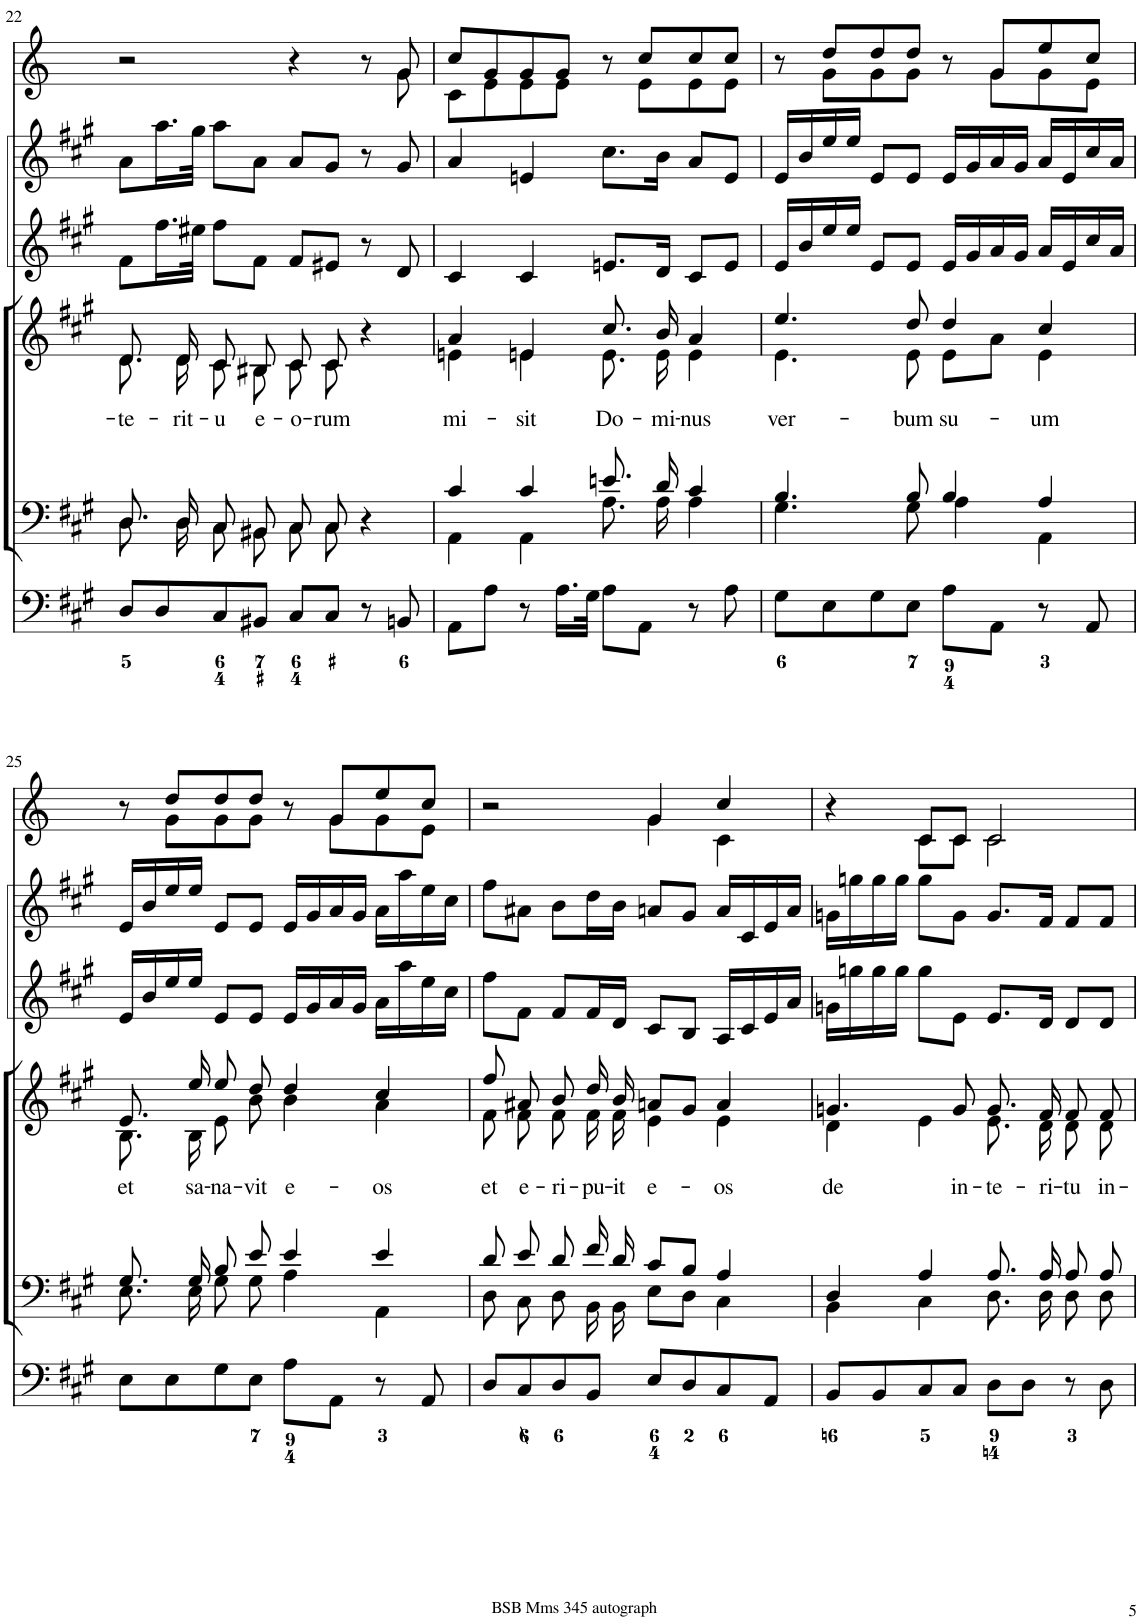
**kern	**kern	**kern	**text	**kern	**kern	**kern
*part6	*part5	*part4	*part4	*part3	*part2	*part1
*staff6	*staff5	*staff4	*staff4	*staff3	*staff2	*staff1
*I"Organ	*I"Voice	*I"Voice	*	*I"Violin	*I"Violini	*I"Corni in A
*	*	*	*	*I'Vln	*I'Vln	*
!!LO:PB:g=z
*clefF4	*clefF4	*clefG2	*	*clefG2	*clefG2	*clefG2
*	*	*	*	*	*	*Trd2c3
*k[f#c#g#]	*k[f#c#g#]	*k[f#c#g#]	*	*k[f#c#g#]	*k[f#c#g#]	*k[]
*M4/4	*M4/4	*M4/4	*	*M4/4	*M4/4	*M4/4
*met(c)	*met(c)	*met(c)	*	*met(c)	*met(c)	*met(c)
=22	=22	=22	=22	=22	=22	=22
*	*^	*	*	*	*	*
!	!	!	!	!LO:LY:b	!	!	!
*	*	*	*^	*	*	*	*^
8D/L	8.D/	8.D\	8.d/	8.d\	-te-	8f#\L	8a\L	2r	2..ryy
8D/	.	.	.	.	.	16.ff#\L	16.aa\L	.	.
!	!	!	!	!	!LO:LY:b	!	!	!	!
.	16D/	16D\	16d/	16d\	-rit-	.	.	.	.
.	.	.	.	.	.	32ee#X\JJk	32gg#\JJk	.	.
!	!	!	!	!	!LO:LY:b	!	!	!	!
8C#/	8C#/	8C#\	8c#/	8c#\	-u	8ff#\L	8aa\L	.	.
!	!	!	!	!	!LO:LY:b	!	!	!	!
8BB#X/J	8BB#X/	8BB#\	8B#X/	8B#\	e-	8f#\J	8a\J	.	.
!	!	!	!	!	!LO:LY:b	!	!	!	!
8C#/L	8C#/	8C#\	8c#/	8c#\	-o-	8f#/L	8a/L	4r	.
!	!	!	!	!	!LO:LY:b	!	!	!	!
8C#/J	8C#/	8C#\	8c#/	8c#\	-rum	8e#X/J	8g#/J	.	.
8r	4r	4ryy	4r	4ryy	.	8r	8r	8r	.
8BBn/	.	.	.	.	.	8d/	8g#/	8g/	8g\
=23	=23	=23	=23	=23	=23	=23	=23	=23	=23
!	!	!	!	!	!LO:LY:b	!	!	!	!
8AA\L	4c#/	4AA\	4a/	4en\	mi-	4c#/	4a/	8cc/L	8c\L
8A\J	.	.	.	.	.	.	.	8g/	8e\
!	!	!	!	!	!LO:LY:b	!	!	!	!
8r	4c#/	4AA\	4en/	4e\	-sit	4c#/	4en/	8g/	8e\
16.A\LL	.	.	.	.	.	.	.	8g/J	8e\J
32G#\JJk	.	.	.	.	.	.	.	.	.
!	!	!	!	!	!LO:LY:b	!	!	!	!
8A\L	8.en/	8.A\	8.cc#/	8.e\	Do-	8.en/L	8.cc#\L	8r	8ryy
8AA\J	.	.	.	.	.	.	.	8cc/L	8e\L
!	!	!	!	!	!LO:LY:b	!	!	!	!
.	16d/	16A\	16b/	16e\	-mi-	16d/Jk	16b\Jk	.	.
!	!	!	!	!	!LO:LY:b	!	!	!	!
8r	4c#/	4A\	4a/	4e\	-nus	8c#/L	8a/L	8cc/	8e\
8A\	.	.	.	.	.	8e/J	8e/J	8cc/J	8e\J
=24	=24	=24	=24	=24	=24	=24	=24	=24	=24
!	!	!	!	!	!LO:LY:b	!	!	!	!
8G#\L	4.B/	4.G#\	4.ee/	4.e\	ver-	16e/LL	16e/LL	8r	8ryy
.	.	.	.	.	.	16b/	16b/	.	.
8E\	.	.	.	.	.	16ee/	16ee/	8dd/L	8g\L
.	.	.	.	.	.	16ee/JJ	16ee/JJ	.	.
8G#\	.	.	.	.	.	8e/L	8e/L	8dd/	8g\
!	!	!	!	!	!LO:LY:b	!	!	!	!
8E\J	8B/	8G#\	8dd/	8e\	-bum	8e/J	8e/J	8dd/J	8g\J
!	!	!	!	!	!LO:LY:b	!	!	!	!
8A\L	4B/	4A\	4dd/	8e\L	su-	16e/LL	16e/LL	8r	8ryy
.	.	.	.	.	.	16g#/	16g#/	.	.
8AA\J	.	.	.	8a\J	.	16a/	16a/	8g/L	8g\L
.	.	.	.	.	.	16g#/JJ	16g#/JJ	.	.
!	!	!	!	!	!LO:LY:b	!	!	!	!
8r	4A/	4AA\	4cc#/	4e\	-um	16a/LL	16a/LL	8ee/	8g\
.	.	.	.	.	.	16e/	16e/	.	.
8AA/	.	.	.	.	.	16cc#/	16cc#/	8cc/J	8e\J
.	.	.	.	.	.	16a/JJ	16a/JJ	.	.
!!LO:LB:g=z	!!
=25	=25	=25	=25	=25	=25	=25	=25	=25	=25
!	!	!	!	!	!LO:LY:b	!	!	!	!
8E\L	8.G#/	8.E\	8.e/	8.B\	et	16e/LL	16e/LL	8r	8ryy
.	.	.	.	.	.	16b/	16b/	.	.
8E\	.	.	.	.	.	16ee/	16ee/	8dd/L	8g\L
!	!	!	!	!	!LO:LY:b	!	!	!	!
.	16G#/	16E\	16ee/	16B\	sa-	16ee/JJ	16ee/JJ	.	.
!	!	!	!	!	!LO:LY:b	!	!	!	!
8G#\	8B/	8G#\	8ee/	8e\	-na-	8e/L	8e/L	8dd/	8g\
!	!	!	!	!	!LO:LY:b	!	!	!	!
8E\J	8e/	8G#\	8dd/	8b\	-vit	8e/J	8e/J	8dd/J	8g\J
!	!	!	!	!	!LO:LY:b	!	!	!	!
8A\L	4e/	4A\	4dd/	4b\	e-	16e/LL	16e/LL	8r	8ryy
.	.	.	.	.	.	16g#/	16g#/	.	.
8AA\J	.	.	.	.	.	16a/	16a/	8g/L	8g\L
.	.	.	.	.	.	16g#/JJ	16g#/JJ	.	.
!	!	!	!	!	!LO:LY:b	!	!	!	!
8r	4e/	4AA\	4cc#/	4a\	-os	16a\LL	16a\LL	8ee/	8g\
.	.	.	.	.	.	16aa\	16aa\	.	.
8AA/	.	.	.	.	.	16ee\	16ee\	8cc/J	8e\J
.	.	.	.	.	.	16cc#\JJ	16cc#\JJ	.	.
=26	=26	=26	=26	=26	=26	=26	=26	=26	=26
!	!	!	!	!	!LO:LY:b	!	!	!	!
8D/L	8d/	8D\	8ff#/	8f#\	et	8ff#\L	8ff#\L	2r	2ryy
!	!	!	!	!	!LO:LY:b	!	!	!	!
8C#/	8e/	8C#\	8a#X/	8f#\	e-	8f#\J	8a#X\J	.	.
!	!	!	!	!	!LO:LY:b	!	!	!	!
8D/	8d/	8D\	8b/	8f#\	-ri-	8f#/L	8b\L	.	.
!	!	!	!	!	!LO:LY:b	!	!	!	!
8BB/J	16f#/	16BB\	16dd/	16f#\	-pu-	16f#/L	16dd\L	.	.
!	!	!	!	!	!LO:LY:b	!	!	!	!
.	16d/	16BB\	16b/	16f#\	-it	16d/JJ	16b\JJ	.	.
!	!	!	!	!	!LO:LY:b	!	!	!	!
8E/L	8c#/L	8E\L	8an/L	4e\	e-	8c#/L	8an/L	4g/	4g\
8D/	8B/J	8D\J	8g#/J	.	.	8B/J	8g#/J	.	.
!	!	!	!	!	!LO:LY:b	!	!	!	!
8C#/	4A/	4C#\	4a/	4e\	-os	16A/LL	16a/LL	4cc/	4c\
.	.	.	.	.	.	16c#/	16c#/	.	.
8AA/J	.	.	.	.	.	16e/	16e/	.	.
.	.	.	.	.	.	16a/JJ	16a/JJ	.	.
=27	=27	=27	=27	=27	=27	=27	=27	=27	=27
!	!	!	!	!	!LO:LY:b	!	!	!	!
8BB/L	4D/	4BB\	4.gn/	4d\	de	16gn\LL	16gn\LL	4r	4ryy
.	.	.	.	.	.	16ggn\	16ggn\	.	.
8BB/	.	.	.	.	.	16gg\	16gg\	.	.
.	.	.	.	.	.	16gg\JJ	16gg\JJ	.	.
8C#/	4A/	4C#\	.	4e\	.	8gg\L	8gg\L	8c/L	8c\L
!	!	!	!	!	!LO:LY:b	!	!	!	!
8C#/J	.	.	8g/	.	in-	8e\J	8g\J	8c/J	8c\J
!	!	!	!	!	!LO:LY:b	!	!	!	!
8D\L	8.A/	8.D\	8.g/	8.e\	-te-	8.e/L	8.g/L	2c/	2c\
8D\J	.	.	.	.	.	.	.	.	.
!	!	!	!	!	!LO:LY:b	!	!	!	!
.	16A/	16D\	16f#/	16d\	-ri-	16d/Jk	16f#/Jk	.	.
!	!	!	!	!	!LO:LY:b	!	!	!	!
8r	8A/	8D\	8f#/	8d\	-tu	8d/L	8f#/L	.	.
!	!	!	!	!	!LO:LY:b	!	!	!	!
8D\	8A/	8D\	8f#/	8d\	in-	8d/J	8f#/J	.	.
*	*v	*v	*	*	*	*	*	*v	*v
*	*	*v	*v	*	*	*	*
=	=	=	=	=	=	=
*-	*-	*-	*-	*-	*-	*-
